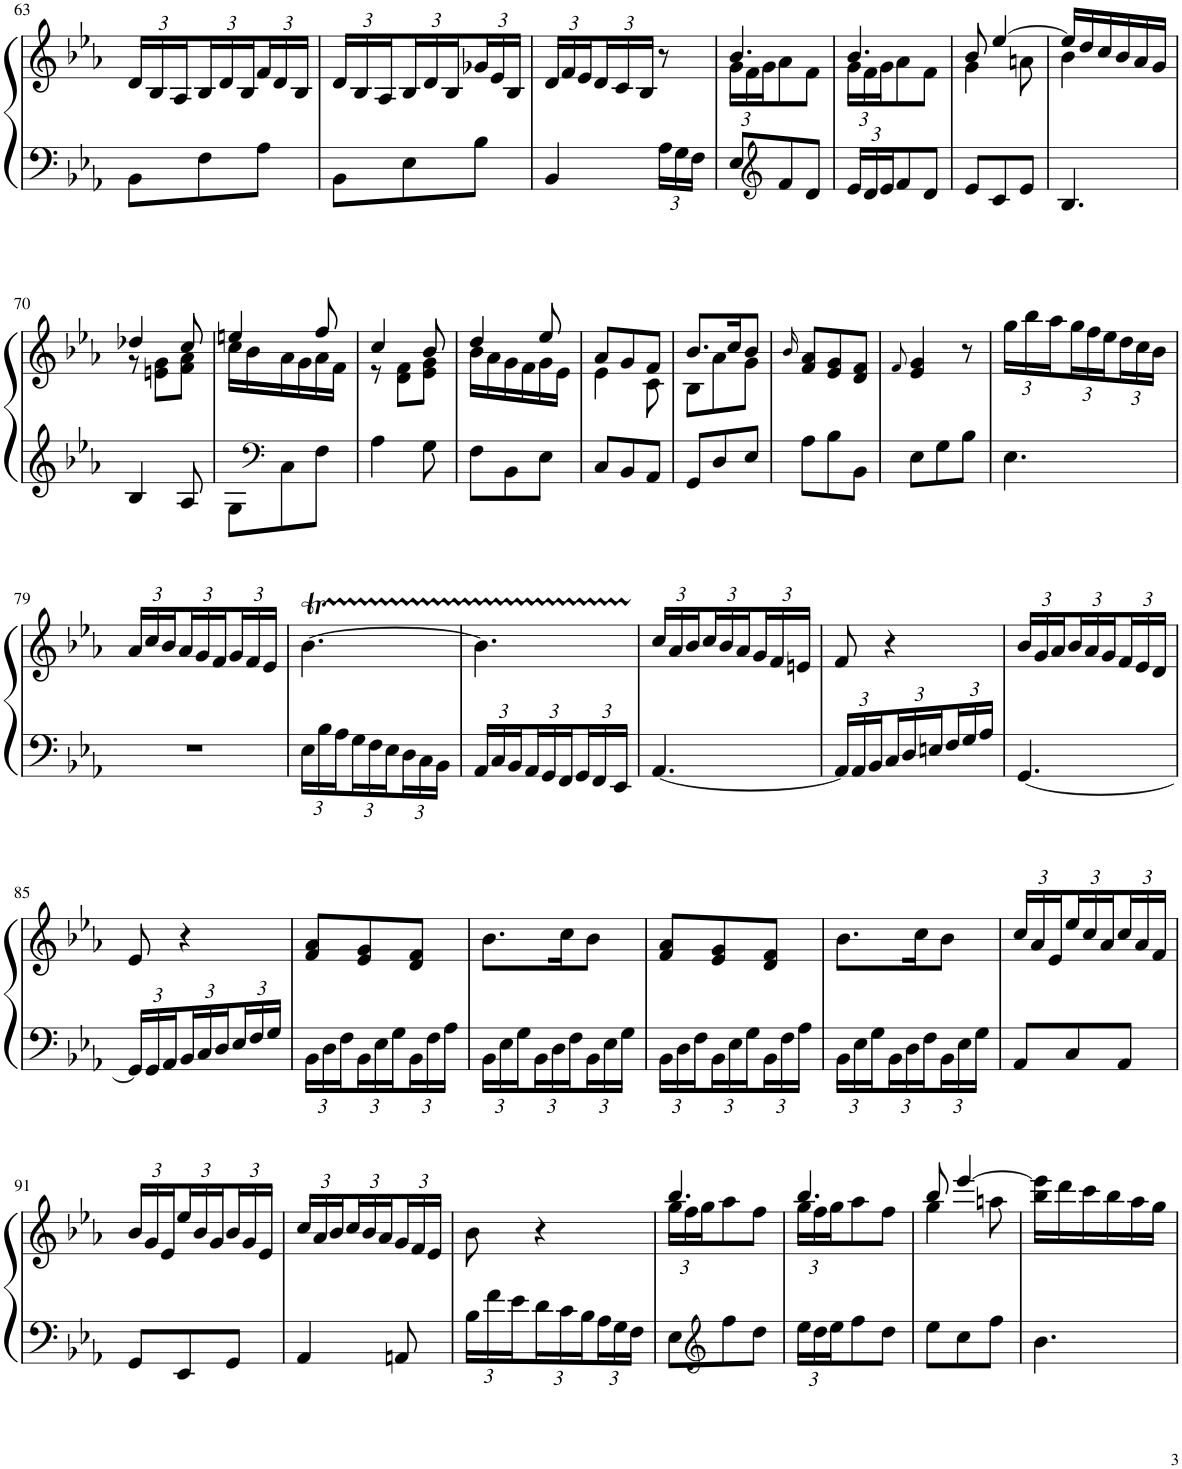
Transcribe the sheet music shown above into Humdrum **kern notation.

**kern	**kern
*part1	*part1
*staff2	*staff1
*I"Piano	*
*I'Pno.	*
!!LO:PB:g=z
*clefF4	*clefG2
*k[b-e-a-]	*k[b-e-a-]
*M3/8	*M3/8
*	*Xbrackettup
=63	=63
8BB-\L	24d/LL
.	24B-/
.	24A-/
8F\	24B-/
.	24d/
.	24B-/
8A-\J	24f/
.	24d/
.	24B-/JJ
=64	=64
8BB-\L	24d/LL
.	24B-/
.	24A-/
8E-\	24B-/
.	24d/
.	24B-/
8B-\J	24g-X/
.	24e-/
.	24B-/JJ
=65	=65
4BB-/	24d/LL
.	24f/
.	24e-/
.	24d/
.	24c/
.	24B-/JJ
*Xbrackettup	*
24A-\LL	8r
24G\	.
24F\JJ	.
=66	=66
*	*^
8E-/L	4.b-/	24g\LL
.	.	24f\
.	.	24g\J
*clefG2	*	*
8f/	.	8a-\
8d/J	.	8f\J
=67	=67	=67
24e-/LL	4.b-/	24g\LL
24d/	.	24f\
24e-/J	.	24g\J
8f/	.	8a-\
8d/J	.	8f\J
=68	=68	=68
8e-/L	8b-/	4g\
8c/	[>4ee-/	.
8e-/J	.	8an\
=69	=69	=69
4.B-/	16ee-/LL]	4b-\
.	16dd/	.
.	16cc/	.
.	16b-/	.
.	16a-/	8ryy
.	16g/JJ	.
!!LO:LB:g=z	!!
=70	=70	=70
4B-/	4dd-X/	8r
.	.	8en\ 8g\L
8A-/	8cc/	8f\ 8a-\J
=71	=71	=71
8G\L	16cc\LL	4een/
.	16b-\	.
*clefF4	*	*
8C\	16a-\	.
.	16g\	.
8F\J	16a-\	8ff/
.	16f\JJ	.
=72	=72	=72
4A-\	4cc/	8r
.	.	8d\ 8f\L
8G\	8b-/	8e-\ 8g\J
=73	=73	=73
8F\L	4dd/	16b-\LL
.	.	16a-\
8BB-\	.	16g\
.	.	16f\
8E-\J	8ee-/	16g\
.	.	16e-\JJ
=74	=74	=74
8C/L	8a-/L	4e-\
8BB-/	8g/	.
8AA-/J	8f/J	8c\
=75	=75	=75
8GG/L	8.b-/L	8B-\L
8D/	.	8a-\
.	16cc/K	.
8E-/J	8b-/J	8g\J
*	*v	*v
=76	=76
.	16qb-/
8A-\L	8f/ 8a-/L
8B-\	8e-/ 8g/
8BB-\J	8d/ 8f/J
=77	=77
.	8qf/
8E-\L	4e-/ 4g/
8G\	.
8B-\J	8r
=78	=78
4.E-\	24gg\LL
.	24bb-\
.	24aa-\
.	24gg\
.	24ff\
.	24ee-\
.	24dd\
.	24cc\
.	24b-\JJ
!!LO:LB:g=z
=79	=79
4.r	24a-/LL
.	24cc/
.	24b-/
.	24a-/
.	24g/
.	24f/
.	24g/
.	24f/
.	24e-/JJ
=80	=80
24E-\LL	[4.b-T\
24B-\	.
24A-\	.
24G\	.
24F\	.
24E-\	.
24D\	.
24C\	.
24BB-\JJ	.
=81	=81
24AA-/LL	4.b-TTT\]
24C/	.
24BB-/	.
24AA-/	.
24GG/	.
24FF/	.
24GG/	.
24FF/	.
24EE-/JJ	.
=82	=82
[<4.AA-/	24cc/LL
.	24a-/
.	24b-/
.	24cc/
.	24b-/
.	24a-/
.	24g/
.	24f/
.	24en/JJ
=83	=83
24AA-/LL]	8f/
24AA-/	.
24BB-/	.
24C/	4r
24D/	.
24En/	.
24F/	.
24G/	.
24A-/JJ	.
=84	=84
[<4.GG/	24b-/LL
.	24g/
.	24a-/
.	24b-/
.	24a-/
.	24g/
.	24f/
.	24e-/
.	24d/JJ
!!LO:LB:g=z
=85	=85
24GG/LL]	8e-/
24GG/	.
24AA-/	.
24BB-/	4r
24C/	.
24D/	.
24E-/	.
24F/	.
24G/JJ	.
=86	=86
24BB-\LL	8f/ 8a-/L
24D\	.
24F\	.
24BB-\	8e-/ 8g/
24E-\	.
24G\	.
24BB-\	8d/ 8f/J
24F\	.
24A-\JJ	.
=87	=87
24BB-\LL	8.b-\L
24E-\	.
24G\	.
24BB-\	.
24D\	.
.	16cc\K
24F\	.
24BB-\	8b-\J
24E-\	.
24G\JJ	.
=88	=88
24BB-\LL	8f/ 8a-/L
24D\	.
24F\	.
24BB-\	8e-/ 8g/
24E-\	.
24G\	.
24BB-\	8d/ 8f/J
24F\	.
24A-\JJ	.
=89	=89
24BB-\LL	8.b-\L
24E-\	.
24G\	.
24BB-\	.
24D\	.
.	16cc\K
24F\	.
24BB-\	8b-\J
24E-\	.
24G\JJ	.
=90	=90
8AA-/L	24cc/LL
.	24a-/
.	24e-/
8C/	24ee-/
.	24cc/
.	24a-/
8AA-/J	24cc/
.	24a-/
.	24f/JJ
!!LO:LB:g=z
=91	=91
8GG/L	24b-/LL
.	24g/
.	24e-/
8EE-/	24ee-/
.	24b-/
.	24g/
8GG/J	24b-/
.	24g/
.	24e-/JJ
=92	=92
4AA-/	24cc/LL
.	24a-/
.	24b-/
.	24cc/
.	24b-/
.	24a-/
8AAn/	24g/
.	24f/
.	24e-/JJ
=93	=93
24B-\LL	8b-\
24f\	.
24e-\	.
24d\	4r
24c\	.
24B-\	.
24A-\	.
24G\	.
24F\JJ	.
=94	=94
*	*^
8E-\L	4.bb-/	24gg\LL
.	.	24ff\
.	.	24gg\J
*clefG2	*	*
8ff\	.	8aa-\
8dd\J	.	8ff\J
=95	=95	=95
24ee-\LL	4.bb-/	24gg\LL
24dd\	.	24ff\
24ee-\J	.	24gg\J
8ff\	.	8aa-\
8dd\J	.	8ff\J
=96	=96	=96
8ee-\L	8bb-/	4gg\
8cc\	[>4eee-/	.
8ff\J	.	8aan\
*	*v	*v
=97	=97
4.b-\	16bb-\ 16eee-\]LL
.	16ddd\
.	16ccc\
.	16bb-\
.	16aa-\
.	16gg\JJ
=	=
*-	*-
